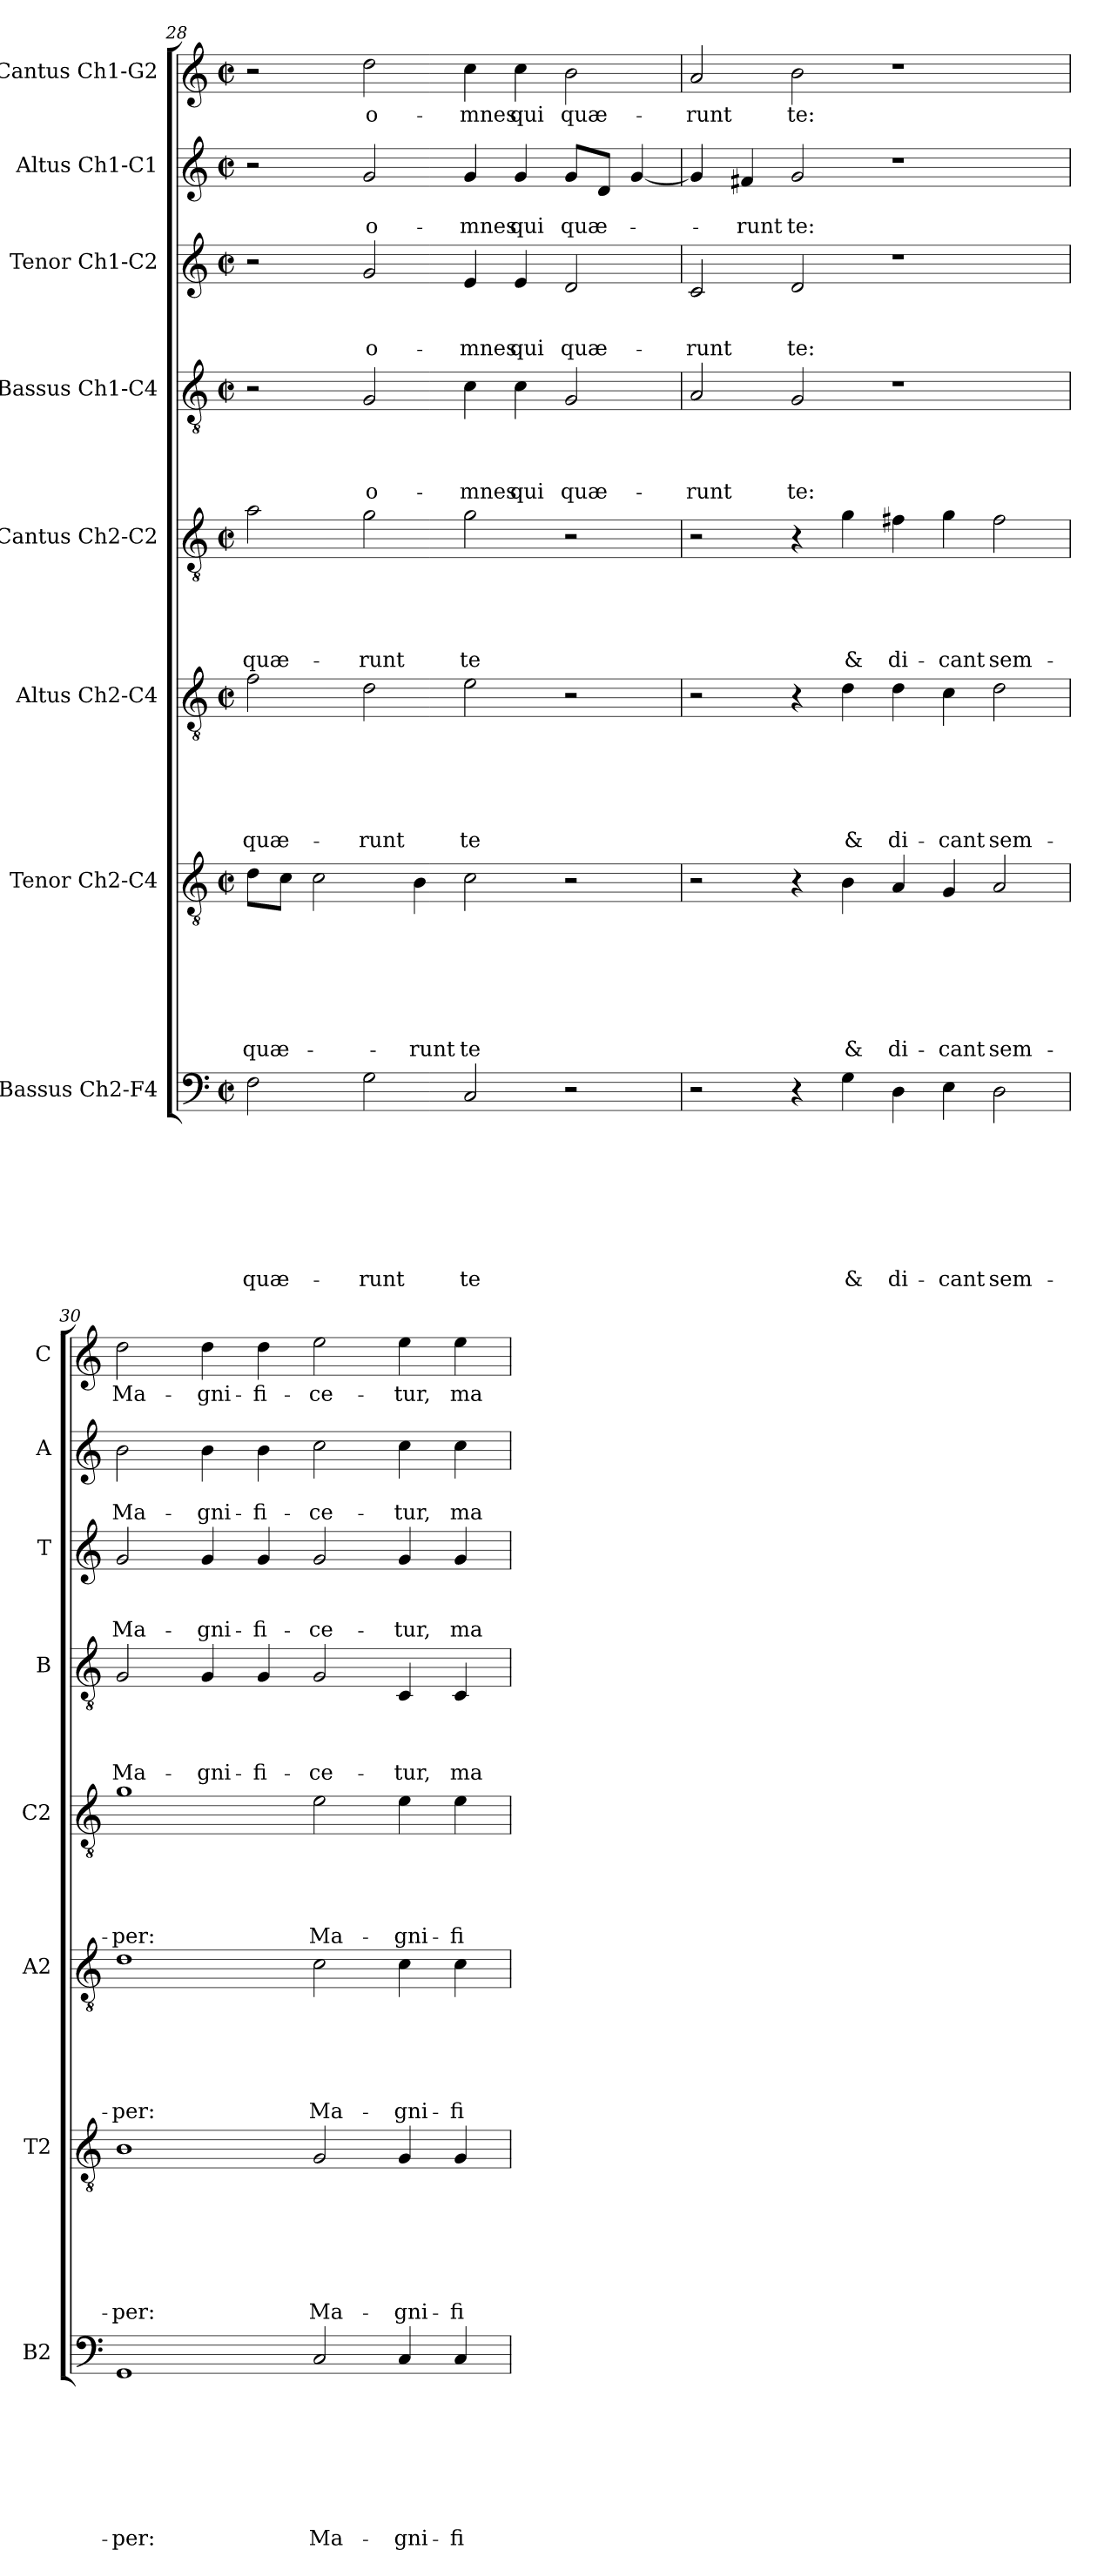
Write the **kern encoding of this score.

**kern	**text	**text	**text	**text	**text	**text	**text	**text	**kern	**text	**text	**text	**text	**text	**text	**text	**kern	**text	**text	**text	**text	**text	**text	**kern	**text	**text	**text	**text	**text	**kern	**text	**text	**text	**text	**kern	**text	**text	**text	**kern	**text	**text	**kern	**text
*part8	*part8	*part8	*part8	*part8	*part8	*part8	*part8	*part8	*part7	*part7	*part7	*part7	*part7	*part7	*part7	*part7	*part6	*part6	*part6	*part6	*part6	*part6	*part6	*part5	*part5	*part5	*part5	*part5	*part5	*part4	*part4	*part4	*part4	*part4	*part3	*part3	*part3	*part3	*part2	*part2	*part2	*part1	*part1
*staff8	*staff8	*staff8	*staff8	*staff8	*staff8	*staff8	*staff8	*staff8	*staff7	*staff7	*staff7	*staff7	*staff7	*staff7	*staff7	*staff7	*staff6	*staff6	*staff6	*staff6	*staff6	*staff6	*staff6	*staff5	*staff5	*staff5	*staff5	*staff5	*staff5	*staff4	*staff4	*staff4	*staff4	*staff4	*staff3	*staff3	*staff3	*staff3	*staff2	*staff2	*staff2	*staff1	*staff1
*I"Bassus Ch2-F4	*	*	*	*	*	*	*	*	*I"Tenor Ch2-C4	*	*	*	*	*	*	*	*I"Altus Ch2-C4	*	*	*	*	*	*	*I"Cantus Ch2-C2	*	*	*	*	*	*I"Bassus Ch1-C4	*	*	*	*	*I"Tenor Ch1-C2	*	*	*	*I"Altus Ch1-C1	*	*	*I"Cantus Ch1-G2	*
*I'B2	*	*	*	*	*	*	*	*	*I'T2	*	*	*	*	*	*	*	*I'A2	*	*	*	*	*	*	*I'C2	*	*	*	*	*	*I'B	*	*	*	*	*I'T	*	*	*	*I'A	*	*	*I'C	*
*clefF4	*	*	*	*	*	*	*	*	*clefGv2	*	*	*	*	*	*	*	*clefGv2	*	*	*	*	*	*	*clefGv2	*	*	*	*	*	*clefGv2	*	*	*	*	*clefG2	*	*	*	*clefG2	*	*	*clefG2	*
*k[]	*	*	*	*	*	*	*	*	*k[]	*	*	*	*	*	*	*	*k[]	*	*	*	*	*	*	*k[]	*	*	*	*	*	*k[]	*	*	*	*	*k[]	*	*	*	*k[]	*	*	*k[]	*
*C:	*	*	*	*	*	*	*	*	*C:	*	*	*	*	*	*	*	*C:	*	*	*	*	*	*	*C:	*	*	*	*	*	*C:	*	*	*	*	*C:	*	*	*	*C:	*	*	*C:	*
*M2/2	*	*	*	*	*	*	*	*	*M2/2	*	*	*	*	*	*	*	*M2/2	*	*	*	*	*	*	*M2/2	*	*	*	*	*	*M2/2	*	*	*	*	*M2/2	*	*	*	*M2/2	*	*	*M2/2	*
*met(c|)	*	*	*	*	*	*	*	*	*met(c|)	*	*	*	*	*	*	*	*met(c|)	*	*	*	*	*	*	*met(c|)	*	*	*	*	*	*met(c|)	*	*	*	*	*met(c|)	*	*	*	*met(c|)	*	*	*met(c|)	*
=28	=28	=28	=28	=28	=28	=28	=28	=28	=28	=28	=28	=28	=28	=28	=28	=28	=28	=28	=28	=28	=28	=28	=28	=28	=28	=28	=28	=28	=28	=28	=28	=28	=28	=28	=28	=28	=28	=28	=28	=28	=28	=28	=28
!	!	!	!	!	!	!	!	!LO:LY:b	!	!	!	!	!	!	!	!LO:LY:b	!	!	!	!	!	!	!LO:LY:b	!	!	!	!	!	!LO:LY:b	!	!	!	!	!	!	!	!	!	!	!	!	!	!
2F\	.	.	.	.	.	.	.	quæ-	8d\L	.	.	.	.	.	.	quæ-	2f\	.	.	.	.	.	quæ-	2a\	.	.	.	.	quæ-	2r	.	.	.	.	2r	.	.	.	2r	.	.	2r	.
.	.	.	.	.	.	.	.	.	8c\J	.	.	.	.	.	.	.	.	.	.	.	.	.	.	.	.	.	.	.	.	.	.	.	.	.	.	.	.	.	.	.	.	.	.
.	.	.	.	.	.	.	.	.	2c\	.	.	.	.	.	.	.	.	.	.	.	.	.	.	.	.	.	.	.	.	.	.	.	.	.	.	.	.	.	.	.	.	.	.
!	!	!	!	!	!	!	!	!LO:LY:b	!	!	!	!	!	!	!	!	!	!	!	!	!	!	!LO:LY:b	!	!	!	!	!	!LO:LY:b	!	!	!	!	!LO:LY:b	!	!	!	!LO:LY:b	!	!	!LO:LY:b	!	!LO:LY:b
2G\	.	.	.	.	.	.	.	-runt	.	.	.	.	.	.	.	.	2d\	.	.	.	.	.	-runt	2g\	.	.	.	.	-runt	2G/	.	.	.	o-	2g/	.	.	o-	2g/	.	o-	2dd\	o-
!	!	!	!	!	!	!	!	!	!	!	!	!	!	!	!	!LO:LY:b	!	!	!	!	!	!	!	!	!	!	!	!	!	!	!	!	!	!	!	!	!	!	!	!	!	!	!
.	.	.	.	.	.	.	.	.	4B\	.	.	.	.	.	.	-runt	.	.	.	.	.	.	.	.	.	.	.	.	.	.	.	.	.	.	.	.	.	.	.	.	.	.	.
!	!	!	!	!	!	!	!	!LO:LY:b	!	!	!	!	!	!	!	!LO:LY:b	!	!	!	!	!	!	!LO:LY:b	!	!	!	!	!	!LO:LY:b	!	!	!	!	!LO:LY:b	!	!	!	!LO:LY:b	!	!	!LO:LY:b	!	!LO:LY:b
2C/	.	.	.	.	.	.	.	te	2c\	.	.	.	.	.	.	te	2e\	.	.	.	.	.	te	2g\	.	.	.	.	te	4c\	.	.	.	-mnes	4e/	.	.	-mnes	4g/	.	-mnes	4cc\	-mnes
!	!	!	!	!	!	!	!	!	!	!	!	!	!	!	!	!	!	!	!	!	!	!	!	!	!	!	!	!	!	!	!	!	!	!LO:LY:b	!	!	!	!LO:LY:b	!	!	!LO:LY:b	!	!LO:LY:b
.	.	.	.	.	.	.	.	.	.	.	.	.	.	.	.	.	.	.	.	.	.	.	.	.	.	.	.	.	.	4c\	.	.	.	qui	4e/	.	.	qui	4g/	.	qui	4cc\	qui
!	!	!	!	!	!	!	!	!	!	!	!	!	!	!	!	!	!	!	!	!	!	!	!	!	!	!	!	!	!	!	!	!	!	!LO:LY:b	!	!	!	!LO:LY:b	!	!	!LO:LY:b	!	!LO:LY:b
2r	.	.	.	.	.	.	.	.	2r	.	.	.	.	.	.	.	2r	.	.	.	.	.	.	2r	.	.	.	.	.	2G/	.	.	.	quæ-	2d/	.	.	quæ-	8g/L	.	quæ-	2b\	quæ-
.	.	.	.	.	.	.	.	.	.	.	.	.	.	.	.	.	.	.	.	.	.	.	.	.	.	.	.	.	.	.	.	.	.	.	.	.	.	.	8d/J	.	.	.	.
.	.	.	.	.	.	.	.	.	.	.	.	.	.	.	.	.	.	.	.	.	.	.	.	.	.	.	.	.	.	.	.	.	.	.	.	.	.	.	[4g/	.	.	.	.
=29	=29	=29	=29	=29	=29	=29	=29	=29	=29	=29	=29	=29	=29	=29	=29	=29	=29	=29	=29	=29	=29	=29	=29	=29	=29	=29	=29	=29	=29	=29	=29	=29	=29	=29	=29	=29	=29	=29	=29	=29	=29	=29	=29
!	!	!	!	!	!	!	!	!	!	!	!	!	!	!	!	!	!	!	!	!	!	!	!	!	!	!	!	!	!	!	!	!	!	!LO:LY:b	!	!	!	!LO:LY:b	!	!	!	!	!LO:LY:b
2r	.	.	.	.	.	.	.	.	2r	.	.	.	.	.	.	.	2r	.	.	.	.	.	.	2r	.	.	.	.	.	2A/	.	.	.	-runt	2c/	.	.	-runt	4g/]	.	.	2a/	-runt
!	!	!	!	!	!	!	!	!	!	!	!	!	!	!	!	!	!	!	!	!	!	!	!	!	!	!	!	!	!	!	!	!	!	!	!	!	!	!	!	!	!LO:LY:b	!	!
.	.	.	.	.	.	.	.	.	.	.	.	.	.	.	.	.	.	.	.	.	.	.	.	.	.	.	.	.	.	.	.	.	.	.	.	.	.	.	4f#X/	.	-runt	.	.
!	!	!	!	!	!	!	!	!	!	!	!	!	!	!	!	!	!	!	!	!	!	!	!	!	!	!	!	!	!	!	!	!	!	!LO:LY:b	!	!	!	!LO:LY:b	!	!	!LO:LY:b	!	!LO:LY:b
4r	.	.	.	.	.	.	.	.	4r	.	.	.	.	.	.	.	4r	.	.	.	.	.	.	4r	.	.	.	.	.	2G/	.	.	.	te:	2d/	.	.	te:	2g/	.	te:	2b\	te:
!	!	!	!	!	!	!	!	!LO:LY:b	!	!	!	!	!	!	!	!LO:LY:b	!	!	!	!	!	!	!LO:LY:b	!	!	!	!	!	!LO:LY:b	!	!	!	!	!	!	!	!	!	!	!	!	!	!
4G\	.	.	.	.	.	.	.	&	4B\	.	.	.	.	.	.	&	4d\	.	.	.	.	.	&	4g\	.	.	.	.	&	.	.	.	.	.	.	.	.	.	.	.	.	.	.
!	!	!	!	!	!	!	!	!LO:LY:b	!	!	!	!	!	!	!	!LO:LY:b	!	!	!	!	!	!	!LO:LY:b	!	!	!	!	!	!LO:LY:b	!	!	!	!	!	!	!	!	!	!	!	!	!	!
4D\	.	.	.	.	.	.	.	di-	4A/	.	.	.	.	.	.	di-	4d\	.	.	.	.	.	di-	4f#X\	.	.	.	.	di-	1r	.	.	.	.	1r	.	.	.	1r	.	.	1r	.
!	!	!	!	!	!	!	!	!LO:LY:b	!	!	!	!	!	!	!	!LO:LY:b	!	!	!	!	!	!	!LO:LY:b	!	!	!	!	!	!LO:LY:b	!	!	!	!	!	!	!	!	!	!	!	!	!	!
4E\	.	.	.	.	.	.	.	-cant	4G/	.	.	.	.	.	.	-cant	4c\	.	.	.	.	.	-cant	4g\	.	.	.	.	-cant	.	.	.	.	.	.	.	.	.	.	.	.	.	.
!	!	!	!	!	!	!	!	!LO:LY:b	!	!	!	!	!	!	!	!LO:LY:b	!	!	!	!	!	!	!LO:LY:b	!	!	!	!	!	!LO:LY:b	!	!	!	!	!	!	!	!	!	!	!	!	!	!
2D\	.	.	.	.	.	.	.	sem-	2A/	.	.	.	.	.	.	sem-	2d\	.	.	.	.	.	sem-	2f#\	.	.	.	.	sem-	.	.	.	.	.	.	.	.	.	.	.	.	.	.
!!LO:LB:g=z
=30	=30	=30	=30	=30	=30	=30	=30	=30	=30	=30	=30	=30	=30	=30	=30	=30	=30	=30	=30	=30	=30	=30	=30	=30	=30	=30	=30	=30	=30	=30	=30	=30	=30	=30	=30	=30	=30	=30	=30	=30	=30	=30	=30
!	!	!	!	!	!	!	!	!LO:LY:b	!	!	!	!	!	!	!	!LO:LY:b	!	!	!	!	!	!	!LO:LY:b	!	!	!	!	!	!LO:LY:b	!	!	!	!	!LO:LY:b	!	!	!	!LO:LY:b	!	!	!LO:LY:b	!	!LO:LY:b
1GG	.	.	.	.	.	.	.	-per:	1B	.	.	.	.	.	.	-per:	1d	.	.	.	.	.	-per:	1g	.	.	.	.	-per:	2G/	.	.	.	Ma-	2g/	.	.	Ma-	2b\	.	Ma-	2dd\	Ma-
!	!	!	!	!	!	!	!	!	!	!	!	!	!	!	!	!	!	!	!	!	!	!	!	!	!	!	!	!	!	!	!	!	!	!LO:LY:b	!	!	!	!LO:LY:b	!	!	!LO:LY:b	!	!LO:LY:b
.	.	.	.	.	.	.	.	.	.	.	.	.	.	.	.	.	.	.	.	.	.	.	.	.	.	.	.	.	.	4G/	.	.	.	-gni-	4g/	.	.	-gni-	4b\	.	-gni-	4dd\	-gni-
!	!	!	!	!	!	!	!	!	!	!	!	!	!	!	!	!	!	!	!	!	!	!	!	!	!	!	!	!	!	!	!	!	!	!LO:LY:b	!	!	!	!LO:LY:b	!	!	!LO:LY:b	!	!LO:LY:b
.	.	.	.	.	.	.	.	.	.	.	.	.	.	.	.	.	.	.	.	.	.	.	.	.	.	.	.	.	.	4G/	.	.	.	-fi-	4g/	.	.	-fi-	4b\	.	-fi-	4dd\	-fi-
!	!	!	!	!	!	!	!	!LO:LY:b	!	!	!	!	!	!	!	!LO:LY:b	!	!	!	!	!	!	!LO:LY:b	!	!	!	!	!	!LO:LY:b	!	!	!	!	!LO:LY:b	!	!	!	!LO:LY:b	!	!	!LO:LY:b	!	!LO:LY:b
2C/	.	.	.	.	.	.	.	Ma-	2G/	.	.	.	.	.	.	Ma-	2c\	.	.	.	.	.	Ma-	2e\	.	.	.	.	Ma-	2G/	.	.	.	-ce-	2g/	.	.	-ce-	2cc\	.	-ce-	2ee\	-ce-
!	!	!	!	!	!	!	!	!LO:LY:b	!	!	!	!	!	!	!	!LO:LY:b	!	!	!	!	!	!	!LO:LY:b	!	!	!	!	!	!LO:LY:b	!	!	!	!	!LO:LY:b	!	!	!	!LO:LY:b	!	!	!LO:LY:b	!	!LO:LY:b
4C/	.	.	.	.	.	.	.	-gni-	4G/	.	.	.	.	.	.	-gni-	4c\	.	.	.	.	.	-gni-	4e\	.	.	.	.	-gni-	4C/	.	.	.	-tur,	4g/	.	.	-tur,	4cc\	.	-tur,	4ee\	-tur,
!	!	!	!	!	!	!	!	!LO:LY:b	!	!	!	!	!	!	!	!LO:LY:b	!	!	!	!	!	!	!LO:LY:b	!	!	!	!	!	!LO:LY:b	!	!	!	!	!LO:LY:b	!	!	!	!LO:LY:b	!	!	!LO:LY:b	!	!LO:LY:b
4C/	.	.	.	.	.	.	.	-fi-	4G/	.	.	.	.	.	.	-fi-	4c\	.	.	.	.	.	-fi-	4e\	.	.	.	.	-fi-	4C/	.	.	.	ma-	4g/	.	.	ma-	4cc\	.	ma-	4ee\	ma-
=	=	=	=	=	=	=	=	=	=	=	=	=	=	=	=	=	=	=	=	=	=	=	=	=	=	=	=	=	=	=	=	=	=	=	=	=	=	=	=	=	=	=	=
*-	*-	*-	*-	*-	*-	*-	*-	*-	*-	*-	*-	*-	*-	*-	*-	*-	*-	*-	*-	*-	*-	*-	*-	*-	*-	*-	*-	*-	*-	*-	*-	*-	*-	*-	*-	*-	*-	*-	*-	*-	*-	*-	*-
